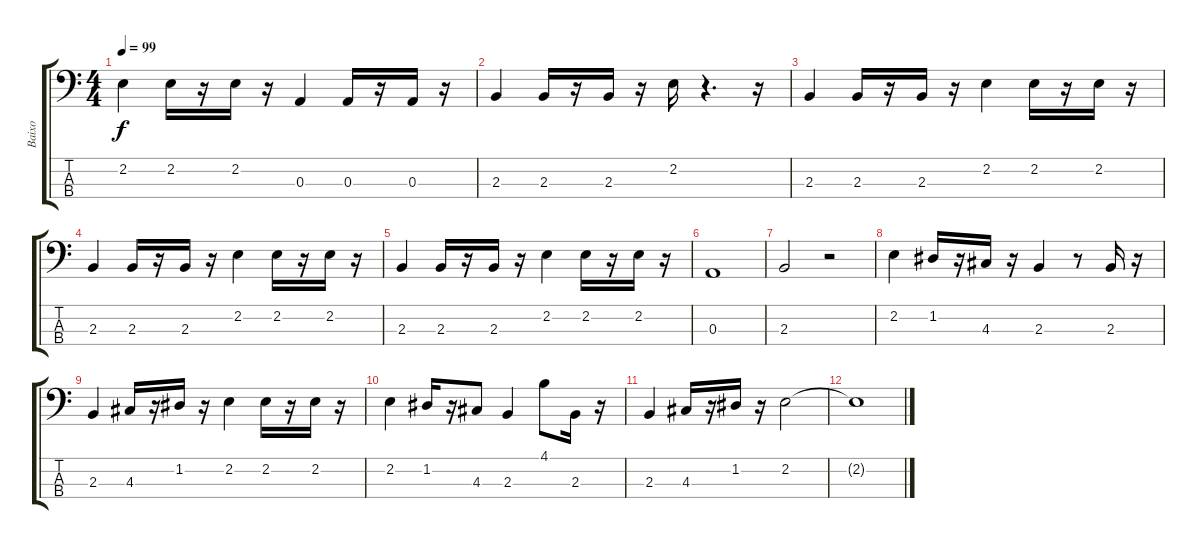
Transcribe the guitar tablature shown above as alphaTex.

\track ("Baixo" "Baixo") {instrument electricbassfinger}
\staff {score tabs}
\tuning (G2 D2 A1 E1) {hide}
\ts (4 4)
\tempo 99
\clef f4
\ks c
2.2.4{dy f} 2.2.16 r.16 2.2.16 r.16 0.3.4 0.3.16 r.16 0.3.16 r.16 |
2.3.4 2.3.16 r.16 2.3.16 r.16 2.2.16 r.4{d} r.16 |
2.3.4 2.3.16 r.16 2.3.16 r.16 2.2.4 2.2.16 r.16 2.2.16 r.16 |
2.3.4 2.3.16 r.16 2.3.16 r.16 2.2.4 2.2.16 r.16 2.2.16 r.16 |
2.3.4 2.3.16 r.16 2.3.16 r.16 2.2.4 2.2.16 r.16 2.2.16 r.16 |
0.3.1 |
2.3.2 r.2 |
2.2.4 1.2.16 r.16 4.3.16 r.16 2.3.4 r.8 2.3.16 r.16 |
2.3.4 4.3.16 r.16 1.2.16 r.16 2.2.4 2.2.16 r.16 2.2.16 r.16 |
2.2.4 1.2.16 r.16 4.3.8 2.3.4 4.1.8 2.3.16 r.16 |
2.3.4 4.3.16 r.16 1.2.16 r.16 2.2.2 |
2.2{t}.1
